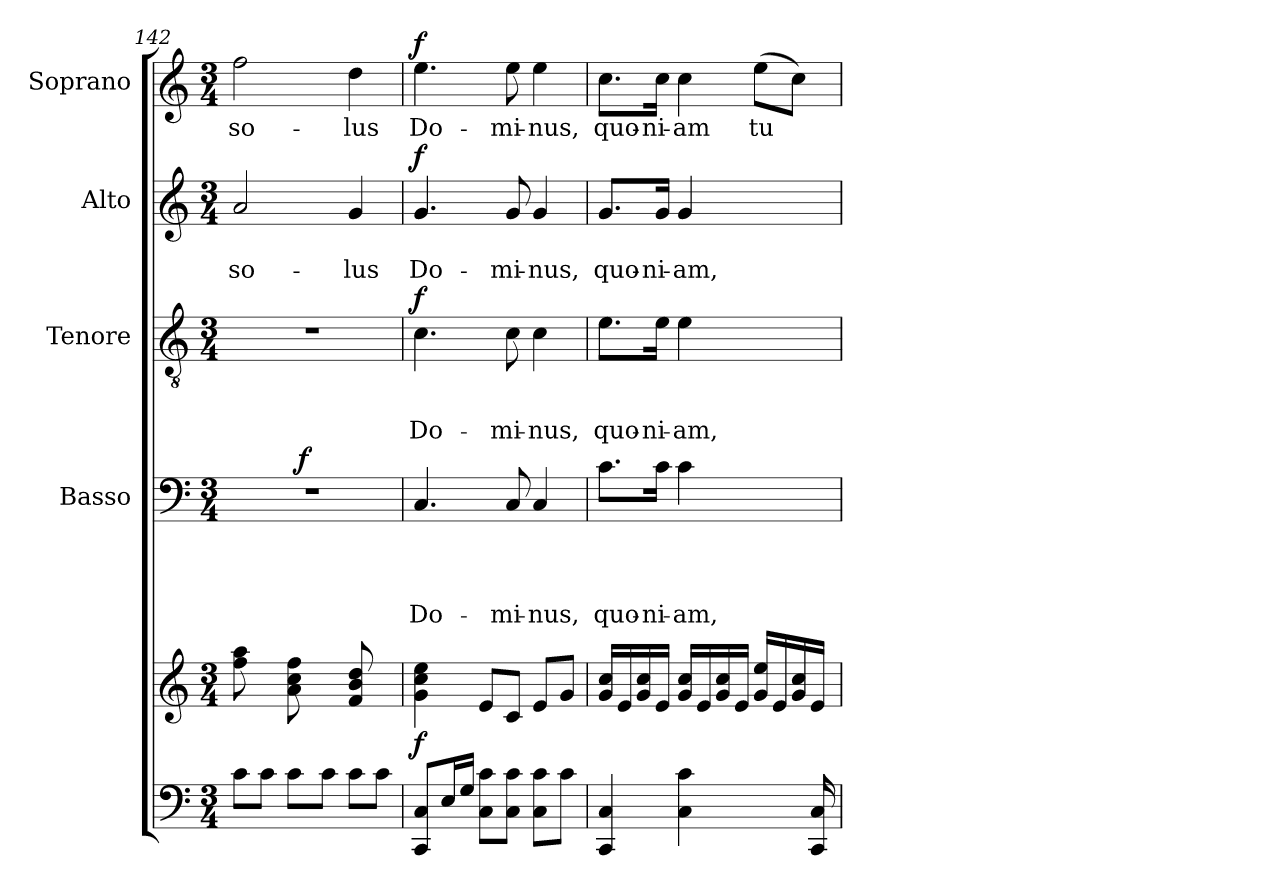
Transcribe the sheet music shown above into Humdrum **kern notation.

**kern	**dynam	**kern	**kern	**text	**text	**text	**text	**dynam	**kern	**text	**text	**text	**dynam	**kern	**text	**text	**dynam	**kern	**text	**dynam
*part6	*part6	*part5	*part4	*part4	*part4	*part4	*part4	*part4	*part3	*part3	*part3	*part3	*part3	*part2	*part2	*part2	*part2	*part1	*part1	*part1
*staff6	*staff6	*staff5	*staff4	*staff4	*staff4	*staff4	*staff4	*staff4	*staff3	*staff3	*staff3	*staff3	*staff3	*staff2	*staff2	*staff2	*staff2	*staff1	*staff1	*staff1
*	*	*	*I"Basso	*	*	*	*	*	*I"Tenore	*	*	*	*	*I"Alto	*	*	*	*I"Soprano	*	*
*clefF4	*	*clefG2	*clefF4	*	*	*	*	*	*clefGv2	*	*	*	*	*clefG2	*	*	*	*clefG2	*	*
*k[]	*	*k[]	*k[]	*	*	*	*	*	*k[]	*	*	*	*	*k[]	*	*	*	*k[]	*	*
*C:	*	*C:	*C:	*	*	*	*	*	*C:	*	*	*	*	*C:	*	*	*	*C:	*	*
*M3/4	*	*M3/4	*M3/4	*	*	*	*	*	*M3/4	*	*	*	*	*M3/4	*	*	*	*M3/4	*	*
=142	=142	=142	=142	=142	=142	=142	=142	=142	=142	=142	=142	=142	=142	=142	=142	=142	=142	=142	=142	=142
!	!	!	!	!	!	!	!	!	!	!	!	!	!	!	!	!LO:LY:b	!	!	!LO:LY:b	!
*	*	*	*^	*	*	*	*	*	*	*	*	*	*	*	*	*	*	*	*	*
8c\L	.	8ff\ 8aa\	2.r	4ryy	.	.	.	.	.	2.r	.	.	.	.	2a/	.	so-	.	2ff\	so-	.
8c\J	.	8ryy	.	.	.	.	.	.	.	.	.	.	.	.	.	.	.	.	.	.	.
8c\L	.	8a\ 8cc\ 8ff\	.	32ryy	.	.	.	.	.	.	.	.	.	.	.	.	.	.	.	.	.
!	!	!	!	!	!	!	!	!	!LO:DY:a	!	!	!	!	!	!	!	!	!	!	!	!
.	.	.	.	4...ryy	.	.	.	.	f	.	.	.	.	.	.	.	.	.	.	.	.
8c\J	.	8ryy	.	.	.	.	.	.	.	.	.	.	.	.	.	.	.	.	.	.	.
!	!	!	!	!	!	!	!	!	!	!	!	!	!	!	!	!	!LO:LY:b	!	!	!LO:LY:b	!
8c\L	.	8f/ 8b/ 8dd/	.	.	.	.	.	.	.	.	.	.	.	.	4g/	.	-lus	.	4dd\	-lus	.
8c\J	.	8ryy	.	.	.	.	.	.	.	.	.	.	.	.	.	.	.	.	.	.	.
=143	=143	=143	=143	=143	=143	=143	=143	=143	=143	=143	=143	=143	=143	=143	=143	=143	=143	=143	=143	=143	=143
!	!LO:DY:a	!	!	!	!	!	!	!LO:LY:b	!	!	!	!	!LO:LY:b	!LO:DY:a	!	!	!LO:LY:b	!LO:DY:a	!	!LO:LY:b	!LO:DY:a
*	*	*	*v	*v	*	*	*	*	*	*	*	*	*	*	*	*	*	*	*	*	*
8CC/ 8C/L	f	4g\ 4cc\ 4ee\	4.C/	.	.	.	Do-	.	4.c\	.	.	Do-	f	4.g/	.	Do-	f	4.ee\	Do-	f
16E/L	.	.	.	.	.	.	.	.	.	.	.	.	.	.	.	.	.	.	.	.
16G/JJ	.	.	.	.	.	.	.	.	.	.	.	.	.	.	.	.	.	.	.	.
8C\ 8c\L	.	8e/L	.	.	.	.	.	.	.	.	.	.	.	.	.	.	.	.	.	.
!	!	!	!	!	!	!	!LO:LY:b	!	!	!	!	!LO:LY:b	!	!	!	!LO:LY:b	!	!	!LO:LY:b	!
8C\ 8c\J	.	8c/J	8C/	.	.	.	-mi-	.	8c\	.	.	-mi-	.	8g/	.	-mi-	.	8ee\	-mi-	.
!	!	!	!	!	!	!	!LO:LY:b	!	!	!	!	!LO:LY:b	!	!	!	!LO:LY:b	!	!	!LO:LY:b	!
8C\ 8c\L	.	8e/L	4C/	.	.	.	-nus,	.	4c\	.	.	-nus,	.	4g/	.	-nus,	.	4ee\	-nus,	.
8c\J	.	8g/J	.	.	.	.	.	.	.	.	.	.	.	.	.	.	.	.	.	.
=144	=144	=144	=144	=144	=144	=144	=144	=144	=144	=144	=144	=144	=144	=144	=144	=144	=144	=144	=144	=144
!	!	!	!	!	!	!	!LO:LY:b	!	!	!	!	!LO:LY:b	!	!	!	!LO:LY:b	!	!	!LO:LY:b	!
4CC/ 4C/	.	16g/ 16cc/LL	8.c\L	.	.	.	quo-	.	8.e\L	.	.	quo-	.	8.g/L	.	quo-	.	8.cc\L	quo-	.
.	.	16e/	.	.	.	.	.	.	.	.	.	.	.	.	.	.	.	.	.	.
.	.	16g/ 16cc/	.	.	.	.	.	.	.	.	.	.	.	.	.	.	.	.	.	.
!	!	!	!	!	!	!	!LO:LY:b	!	!	!	!	!LO:LY:b	!	!	!	!LO:LY:b	!	!	!LO:LY:b	!
.	.	16e/JJ	16c\Jk	.	.	.	-ni-	.	16e\Jk	.	.	-ni-	.	16g/Jk	.	-ni-	.	16cc\Jk	-ni-	.
!	!	!	!	!	!	!	!LO:LY:b	!	!	!	!	!LO:LY:b	!	!	!	!LO:LY:b	!	!	!LO:LY:b	!
4C\ 4c\	.	16g/ 16cc/LL	4c\	.	.	.	-am,	.	4e\	.	.	-am,	.	4g/	.	-am,	.	4cc\	-am	.
.	.	16e/	.	.	.	.	.	.	.	.	.	.	.	.	.	.	.	.	.	.
.	.	16g/ 16cc/	.	.	.	.	.	.	.	.	.	.	.	.	.	.	.	.	.	.
.	.	16e/JJ	.	.	.	.	.	.	.	.	.	.	.	.	.	.	.	.	.	.
!	!	!	!	!	!	!	!	!	!	!	!	!	!	!	!	!	!	!	!LO:LY:b	!
8.ryy	.	16g/ 16ee/LL	4ryy	.	.	.	.	.	4ryy	.	.	.	.	4ryy	.	.	.	(>8ee\L	tu	.
.	.	16e/	.	.	.	.	.	.	.	.	.	.	.	.	.	.	.	.	.	.
.	.	16g/ 16cc/	.	.	.	.	.	.	.	.	.	.	.	.	.	.	.	8cc\J)	.	.
16CC/ 16C/	.	16e/JJ	.	.	.	.	.	.	.	.	.	.	.	.	.	.	.	.	.	.
=	=	=	=	=	=	=	=	=	=	=	=	=	=	=	=	=	=	=	=	=
*-	*-	*-	*-	*-	*-	*-	*-	*-	*-	*-	*-	*-	*-	*-	*-	*-	*-	*-	*-	*-
